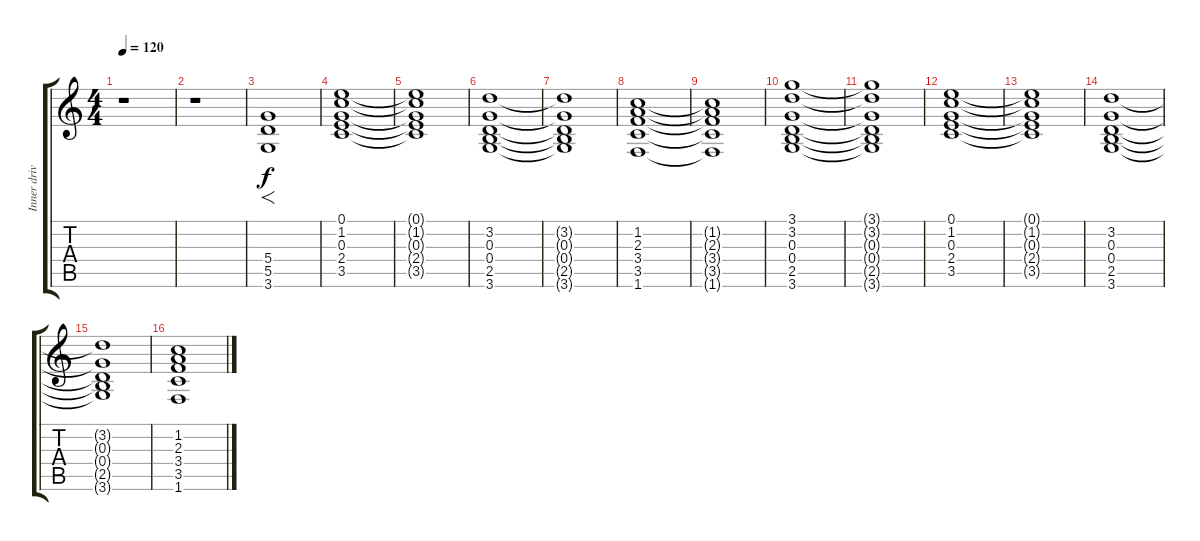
\track ("Inner drive" "Inner driv") {instrument overdrivenguitar}
\staff {score tabs}
\tuning (E4 B3 G3 D3 A2 E2) {hide}
\ts (4 4)
\tempo 120
\clef g2
\ks c
r.1{dy f} |
r.1 |
(5.4 5.5 3.6).1{f} |
(0.1 1.2 0.3 2.4 3.5).1 |
(0.1{t} 1.2{t} 0.3{t} 2.4{t} 3.5{t}).1 |
(3.2 0.3 0.4 2.5 3.6).1 |
(3.2{t} 0.3{t} 0.4{t} 2.5{t} 3.6{t}).1 |
(1.2 2.3 3.4 3.5 1.6).1 |
(1.2{t} 2.3{t} 3.4{t} 3.5{t} 1.6{t}).1 |
(3.1 3.2 0.3 0.4 2.5 3.6).1 |
(3.1{t} 3.2{t} 0.3{t} 0.4{t} 2.5{t} 3.6{t}).1 |
(0.1 1.2 0.3 2.4 3.5).1 |
(0.1{t} 1.2{t} 0.3{t} 2.4{t} 3.5{t}).1 |
(3.2 0.3 0.4 2.5 3.6).1 |
(3.2{t} 0.3{t} 0.4{t} 2.5{t} 3.6{t}).1 |
(1.2 2.3 3.4 3.5 1.6).1
